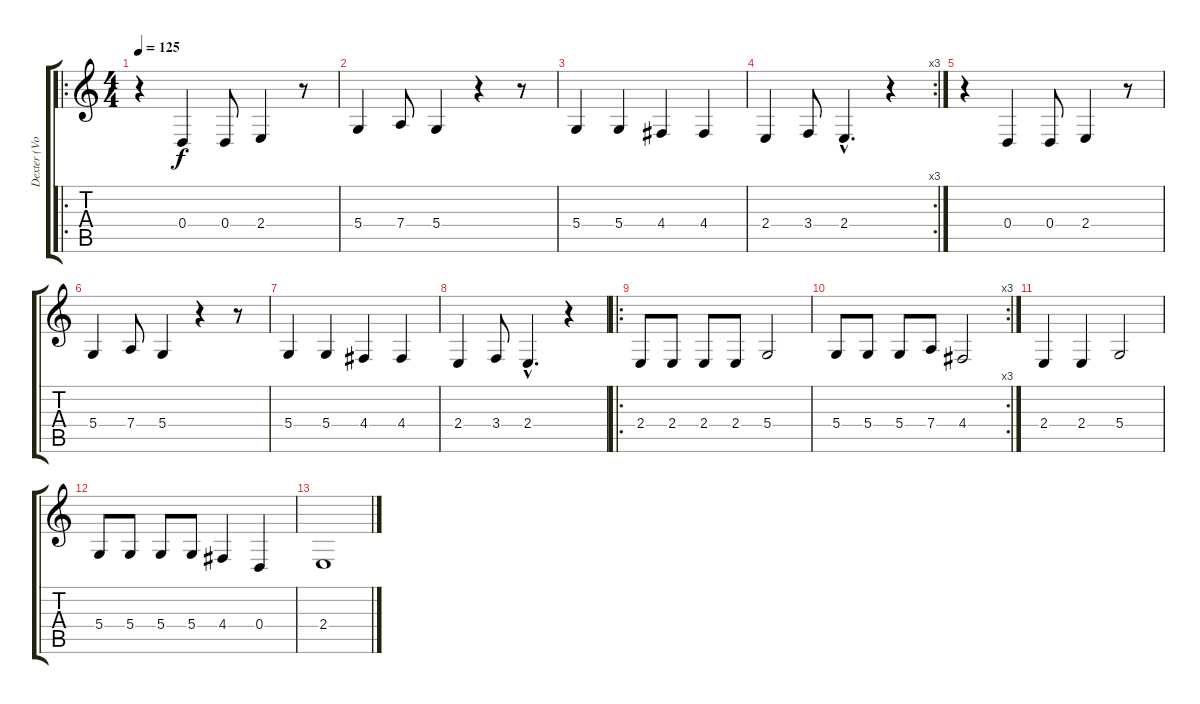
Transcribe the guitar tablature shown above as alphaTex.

\track ("Dexter (Voix)" "Dexter (Vo") {instrument lead6voice}
\staff {score tabs}
\tuning (E4 B3 G3 D3 A2 E2) {hide}
\ro
\ts (4 4)
\tempo 125
\clef g2
\ks c
r.4{dy f} 0.4.4 0.4.8 2.4.4 r.8 |
5.4.4 7.4.8 5.4.4 r.4 r.8 |
5.4.4 5.4.4 4.4.4 4.4.4 |
\rc 3
2.4.4 3.4.8 2.4{hac}.4{d} r.4 |
r.4 0.4.4 0.4.8 2.4.4 r.8 |
5.4.4 7.4.8 5.4.4 r.4 r.8 |
5.4.4 5.4.4 4.4.4 4.4.4 |
2.4.4 3.4.8 2.4{hac}.4{d} r.4 |
\ro
2.4.8 2.4.8 2.4.8 2.4.8 5.4.2 |
\rc 3
5.4.8 5.4.8 5.4.8 7.4.8 4.4.2 |
2.4.4 2.4.4 5.4.2 |
5.4.8 5.4.8 5.4.8 5.4.8 4.4.4 0.4.4 |
2.4.1
